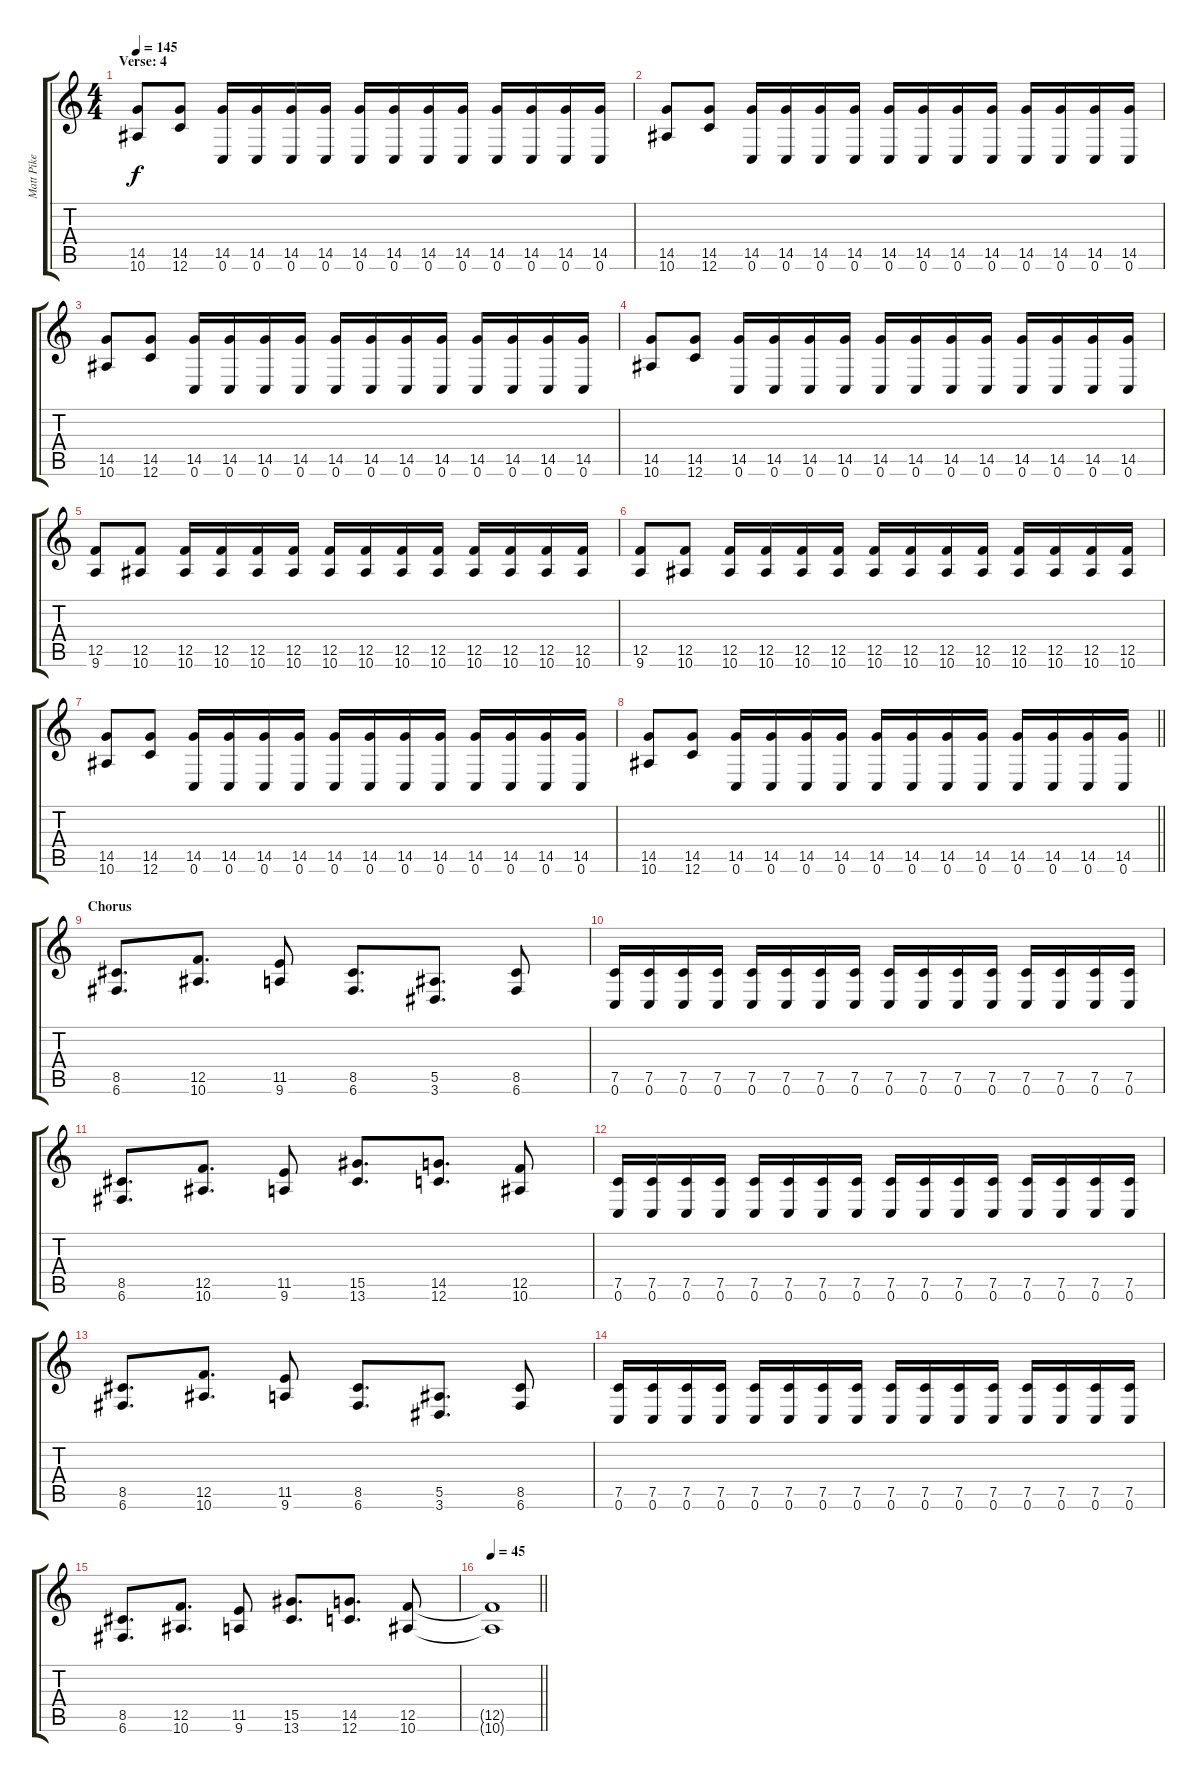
\track ("Matt Pike" "Matt Pike") {instrument overdrivenguitar}
\staff {score tabs}
\tuning (C4 G3 Eb3 Bb2 F2 C2) {hide}
\ts (4 4)
\section ("" "Verse: 4")
\tempo 145
\clef g2
\ks c
(14.5 10.6).8{dy f volume 13} (14.5 12.6).8 (14.5 0.6).16 (14.5 0.6).16 (14.5 0.6).16 (14.5 0.6).16 (14.5 0.6).16 (14.5 0.6).16 (14.5 0.6).16 (14.5 0.6).16 (14.5 0.6).16 (14.5 0.6).16 (14.5 0.6).16 (14.5 0.6).16 |
(14.5 10.6).8 (14.5 12.6).8 (14.5 0.6).16 (14.5 0.6).16 (14.5 0.6).16 (14.5 0.6).16 (14.5 0.6).16 (14.5 0.6).16 (14.5 0.6).16 (14.5 0.6).16 (14.5 0.6).16 (14.5 0.6).16 (14.5 0.6).16 (14.5 0.6).16 |
(14.5 10.6).8 (14.5 12.6).8 (14.5 0.6).16 (14.5 0.6).16 (14.5 0.6).16 (14.5 0.6).16 (14.5 0.6).16 (14.5 0.6).16 (14.5 0.6).16 (14.5 0.6).16 (14.5 0.6).16 (14.5 0.6).16 (14.5 0.6).16 (14.5 0.6).16 |
(14.5 10.6).8 (14.5 12.6).8 (14.5 0.6).16 (14.5 0.6).16 (14.5 0.6).16 (14.5 0.6).16 (14.5 0.6).16 (14.5 0.6).16 (14.5 0.6).16 (14.5 0.6).16 (14.5 0.6).16 (14.5 0.6).16 (14.5 0.6).16 (14.5 0.6).16 |
(12.5 9.6).8 (12.5 10.6).8 (12.5 10.6).16 (12.5 10.6).16 (12.5 10.6).16 (12.5 10.6).16 (12.5 10.6).16 (12.5 10.6).16 (12.5 10.6).16 (12.5 10.6).16 (12.5 10.6).16 (12.5 10.6).16 (12.5 10.6).16 (12.5 10.6).16 |
(12.5 9.6).8 (12.5 10.6).8 (12.5 10.6).16 (12.5 10.6).16 (12.5 10.6).16 (12.5 10.6).16 (12.5 10.6).16 (12.5 10.6).16 (12.5 10.6).16 (12.5 10.6).16 (12.5 10.6).16 (12.5 10.6).16 (12.5 10.6).16 (12.5 10.6).16 |
(14.5 10.6).8 (14.5 12.6).8 (14.5 0.6).16 (14.5 0.6).16 (14.5 0.6).16 (14.5 0.6).16 (14.5 0.6).16 (14.5 0.6).16 (14.5 0.6).16 (14.5 0.6).16 (14.5 0.6).16 (14.5 0.6).16 (14.5 0.6).16 (14.5 0.6).16 |
\barLineRight lightlight
(14.5 10.6).8 (14.5 12.6).8 (14.5 0.6).16 (14.5 0.6).16 (14.5 0.6).16 (14.5 0.6).16 (14.5 0.6).16 (14.5 0.6).16 (14.5 0.6).16 (14.5 0.6).16 (14.5 0.6).16 (14.5 0.6).16 (14.5 0.6).16 (14.5 0.6).16 |
\section ("" "Chorus")
(8.5 6.6).8{d} (12.5 10.6).8{d} (11.5 9.6).8 (8.5 6.6).8{d} (5.5 3.6).8{d} (8.5 6.6).8 |
(7.5 0.6).16 (7.5 0.6).16 (7.5 0.6).16 (7.5 0.6).16 (7.5 0.6).16 (7.5 0.6).16 (7.5 0.6).16 (7.5 0.6).16 (7.5 0.6).16 (7.5 0.6).16 (7.5 0.6).16 (7.5 0.6).16 (7.5 0.6).16 (7.5 0.6).16 (7.5 0.6).16 (7.5 0.6).16 |
(8.5 6.6).8{d} (12.5 10.6).8{d} (11.5 9.6).8 (15.5 13.6).8{d} (14.5 12.6).8{d} (12.5 10.6).8 |
(7.5 0.6).16 (7.5 0.6).16 (7.5 0.6).16 (7.5 0.6).16 (7.5 0.6).16 (7.5 0.6).16 (7.5 0.6).16 (7.5 0.6).16 (7.5 0.6).16 (7.5 0.6).16 (7.5 0.6).16 (7.5 0.6).16 (7.5 0.6).16 (7.5 0.6).16 (7.5 0.6).16 (7.5 0.6).16 |
(8.5 6.6).8{d} (12.5 10.6).8{d} (11.5 9.6).8 (8.5 6.6).8{d} (5.5 3.6).8{d} (8.5 6.6).8 |
(7.5 0.6).16 (7.5 0.6).16 (7.5 0.6).16 (7.5 0.6).16 (7.5 0.6).16 (7.5 0.6).16 (7.5 0.6).16 (7.5 0.6).16 (7.5 0.6).16 (7.5 0.6).16 (7.5 0.6).16 (7.5 0.6).16 (7.5 0.6).16 (7.5 0.6).16 (7.5 0.6).16 (7.5 0.6).16 |
(8.5 6.6).8{d} (12.5 10.6).8{d} (11.5 9.6).8 (15.5 13.6).8{d} (14.5 12.6).8{d} (12.5 10.6).8 |
\tempo 45
\barLineRight lightlight
(12.5{t} 10.6{t}).1
